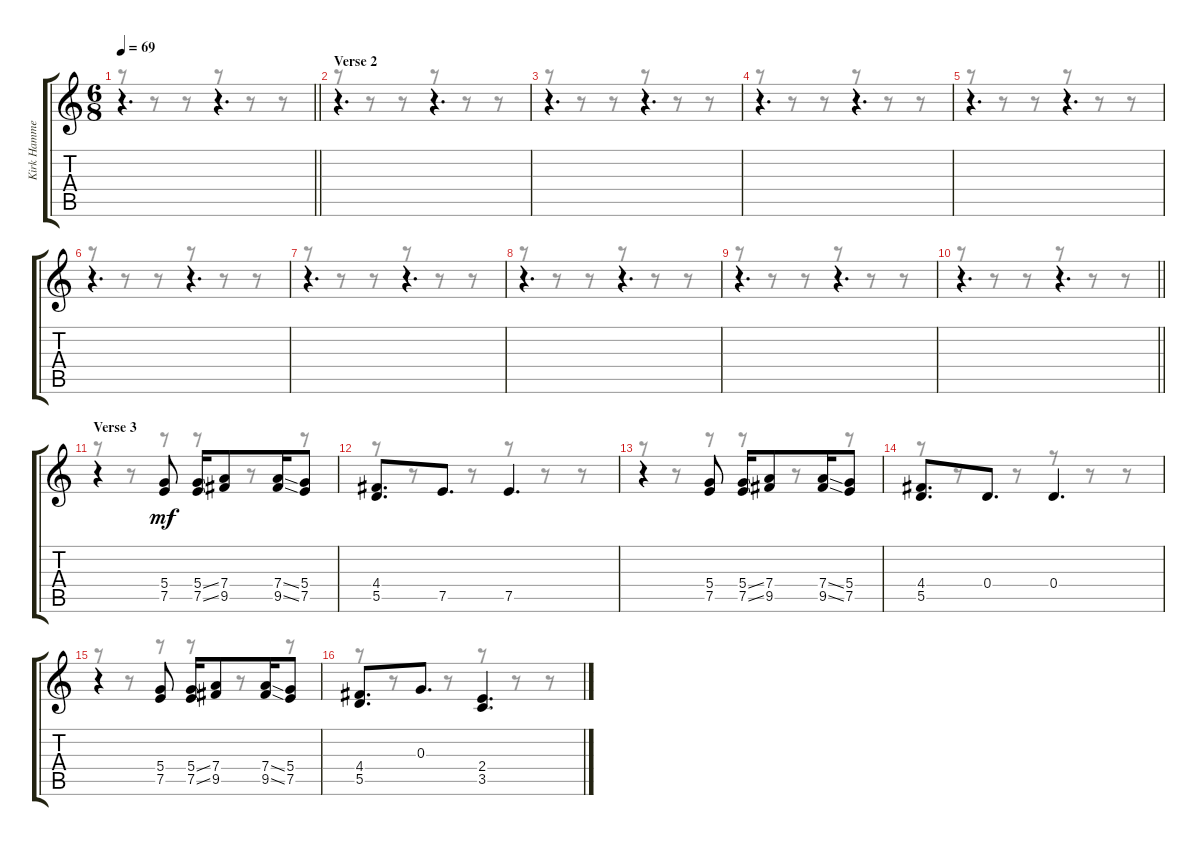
\track ("Kirk Hammett(Clean)" "Kirk Hamme") {instrument electricguitarclean}
\staff {score tabs}
\tuning (E4 B3 G3 D3 A2 E2) {hide}
\voice
\ts (6 8)
\tempo 69
\clef g2
\barLineRight lightlight
\ks c
r.4{d dy mf} r.4{d} |
\section ("" "Verse 2")
r.4{d} r.4{d} |
r.4{d} r.4{d} |
r.4{d} r.4{d} |
r.4{d} r.4{d} |
r.4{d} r.4{d} |
r.4{d} r.4{d} |
r.4{d} r.4{d} |
r.4{d} r.4{d} |
\barLineRight lightlight
r.4{d} r.4{d} |
\section ("" "Verse 3")
r.4 (5.4 7.5).8 (5.4{ss} 7.5{ss}).16 (7.4 9.5).8 (7.4{ss} 9.5{ss}).16 (5.4 7.5).8 |
(4.4 5.5).8{d} 7.5.8{d} 7.5.4{d} |
r.4 (5.4 7.5).8 (5.4{ss} 7.5{ss}).16 (7.4 9.5).8 (7.4{ss} 9.5{ss}).16 (5.4 7.5).8 |
(4.4 5.5).8{d} 0.4.8{d} 0.4.4{d} |
r.4 (5.4 7.5).8 (5.4{ss} 7.5{ss}).16 (7.4 9.5).8 (7.4{ss} 9.5{ss}).16 (5.4 7.5).8 |
(4.4 5.5).8{d} 0.3.8{d} (2.4 3.5).4{d}
\voice
\clef g2
\ottava regular
\simile none
\barLineRight lightlight
\ks c
r.8{dy f} r.8 r.8 r.8 r.8 r.8 |
r.8 r.8 r.8 r.8 r.8 r.8 |
r.8 r.8 r.8 r.8 r.8 r.8 |
r.8 r.8 r.8 r.8 r.8 r.8 |
r.8 r.8 r.8 r.8 r.8 r.8 |
r.8 r.8 r.8 r.8 r.8 r.8 |
r.8 r.8 r.8 r.8 r.8 r.8 |
r.8 r.8 r.8 r.8 r.8 r.8 |
r.8 r.8 r.8 r.8 r.8 r.8 |
\barLineRight lightlight
r.8 r.8 r.8 r.8 r.8 r.8 |
r.8 r.8 r.8 r.8 r.8 r.8 |
r.8 r.8 r.8 r.8 r.8 r.8 |
r.8 r.8 r.8 r.8 r.8 r.8 |
r.8 r.8 r.8 r.8 r.8 r.8 |
r.8 r.8 r.8 r.8 r.8 r.8 |
r.8 r.8 r.8 r.8 r.8 r.8
